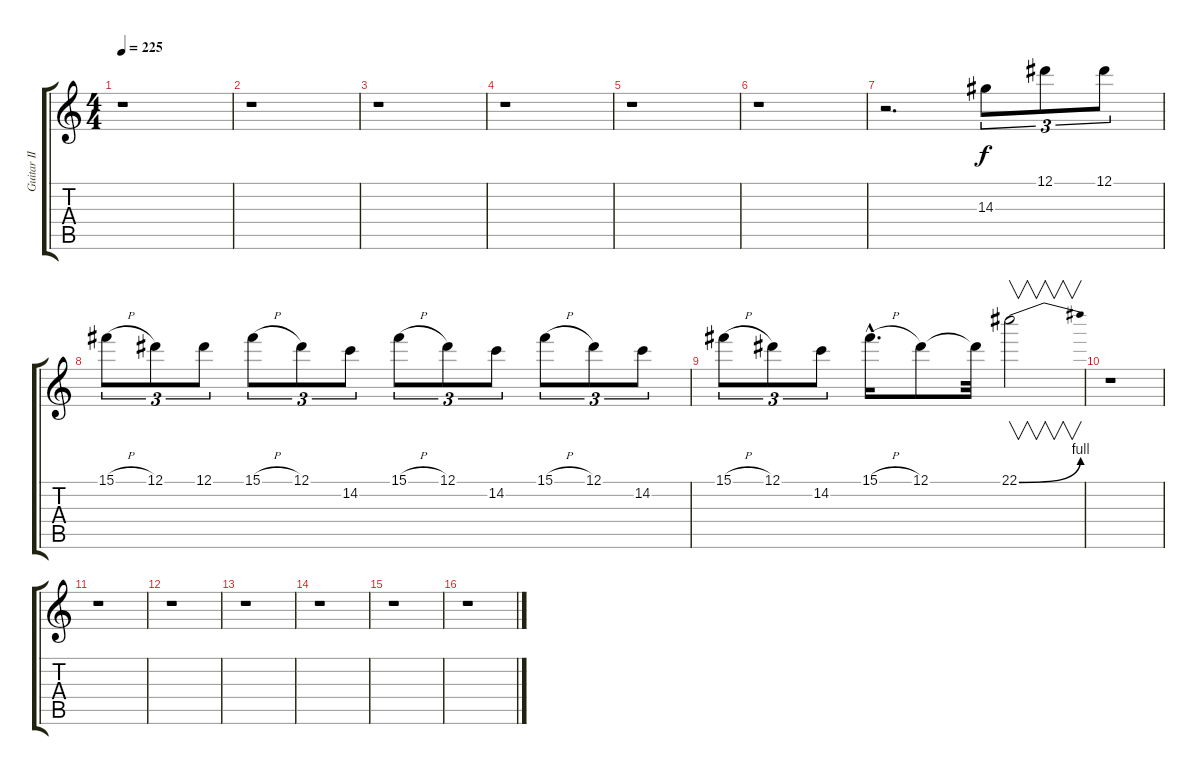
\track ("Guitar II" "Guitar II") {instrument distortionguitar}
\staff {score tabs}
\tuning (Eb4 Bb3 Gb3 Db3 Ab2 Eb2) {hide}
\ts (4 4)
\tempo 225
\clef g2
\ks c
r.1{dy f} |
r.1 |
r.1 |
r.1 |
r.1 |
r.1 |
r.2{d} 14.3.8{tu (3 2)} 12.1.8{tu (3 2)} 12.1.8{tu (3 2)} |
15.1{h}.8{tu (3 2)} 12.1.8{tu (3 2)} 12.1.8{tu (3 2)} 15.1{h}.8{tu (3 2)} 12.1.8{tu (3 2)} 14.2.8{tu (3 2)} 15.1{h}.8{tu (3 2)} 12.1.8{tu (3 2)} 14.2.8{tu (3 2)} 15.1{h}.8{tu (3 2)} 12.1.8{tu (3 2)} 14.2.8{tu (3 2)} |
15.1{h}.8{tu (3 2)} 12.1.8{tu (3 2)} 14.2.8{tu (3 2)} 15.1{h hac}.16{d} 12.1.8 12.1{t}.32 22.1{be (bend 0 0 60 4)}.2{v} |
r.1 |
r.1 |
r.1 |
r.1 |
r.1 |
r.1 |
r.1
